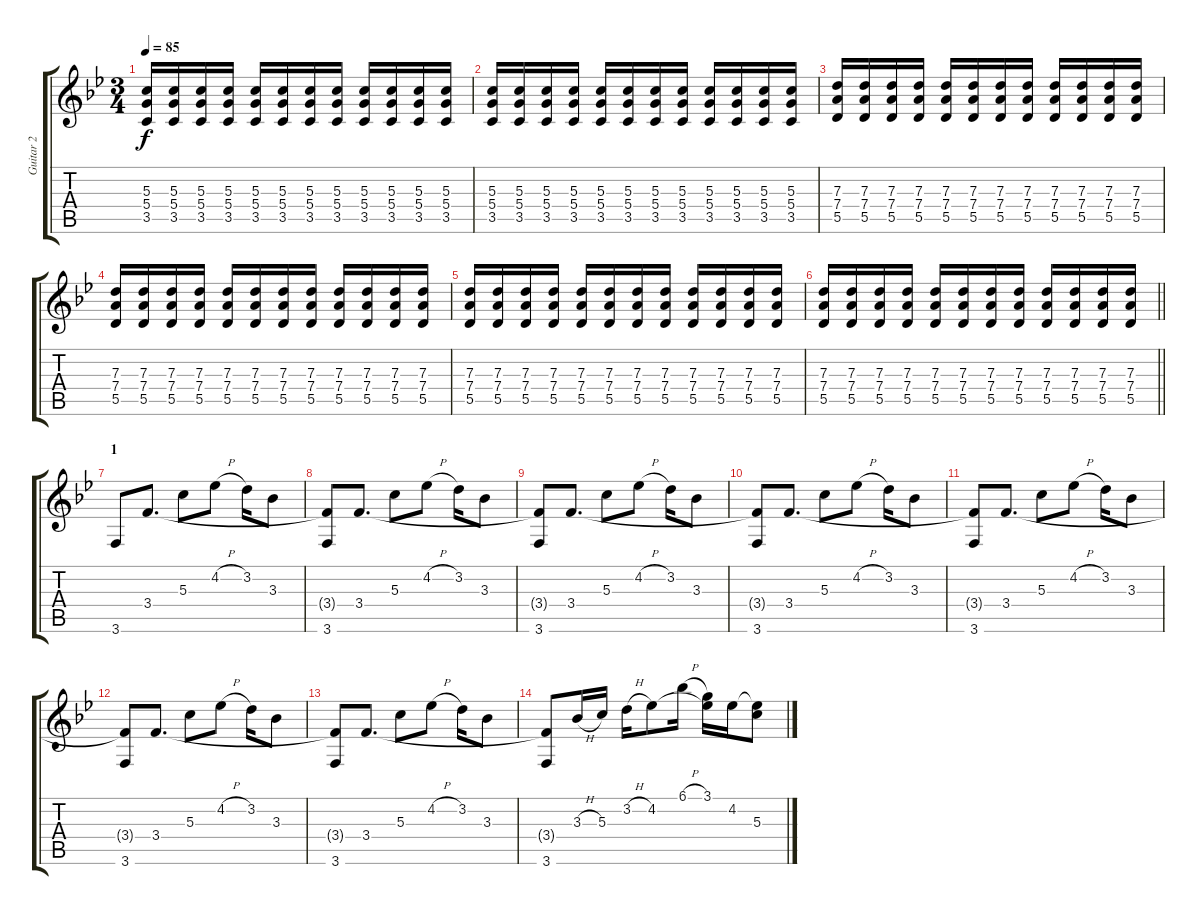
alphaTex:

\track ("Guitar 2" "Guitar 2") {instrument overdrivenguitar}
\staff {score tabs}
\tuning (E4 B3 G3 D3 A2 D2) {hide}
\ts (3 4)
\tempo 85
\clef g2
\ks bb
(5.3 5.4 3.5).16{dy f} (5.3 5.4 3.5).16 (5.3 5.4 3.5).16 (5.3 5.4 3.5).16 (5.3 5.4 3.5).16 (5.3 5.4 3.5).16 (5.3 5.4 3.5).16 (5.3 5.4 3.5).16 (5.3 5.4 3.5).16 (5.3 5.4 3.5).16 (5.3 5.4 3.5).16 (5.3 5.4 3.5).16 |
(5.3 5.4 3.5).16 (5.3 5.4 3.5).16 (5.3 5.4 3.5).16 (5.3 5.4 3.5).16 (5.3 5.4 3.5).16 (5.3 5.4 3.5).16 (5.3 5.4 3.5).16 (5.3 5.4 3.5).16 (5.3 5.4 3.5).16 (5.3 5.4 3.5).16 (5.3 5.4 3.5).16 (5.3 5.4 3.5).16 |
(7.3 7.4 5.5).16{instrument overdrivenguitar} (7.3 7.4 5.5).16 (7.3 7.4 5.5).16 (7.3 7.4 5.5).16 (7.3 7.4 5.5).16 (7.3 7.4 5.5).16 (7.3 7.4 5.5).16 (7.3 7.4 5.5).16 (7.3 7.4 5.5).16 (7.3 7.4 5.5).16 (7.3 7.4 5.5).16 (7.3 7.4 5.5).16 |
(7.3 7.4 5.5).16 (7.3 7.4 5.5).16 (7.3 7.4 5.5).16 (7.3 7.4 5.5).16 (7.3 7.4 5.5).16 (7.3 7.4 5.5).16 (7.3 7.4 5.5).16 (7.3 7.4 5.5).16 (7.3 7.4 5.5).16 (7.3 7.4 5.5).16 (7.3 7.4 5.5).16 (7.3 7.4 5.5).16 |
(7.3 7.4 5.5).16 (7.3 7.4 5.5).16 (7.3 7.4 5.5).16 (7.3 7.4 5.5).16 (7.3 7.4 5.5).16 (7.3 7.4 5.5).16 (7.3 7.4 5.5).16 (7.3 7.4 5.5).16 (7.3 7.4 5.5).16 (7.3 7.4 5.5).16 (7.3 7.4 5.5).16 (7.3 7.4 5.5).16 |
\barLineRight lightlight
(7.3 7.4 5.5).16 (7.3 7.4 5.5).16 (7.3 7.4 5.5).16 (7.3 7.4 5.5).16 (7.3 7.4 5.5).16 (7.3 7.4 5.5).16 (7.3 7.4 5.5).16 (7.3 7.4 5.5).16 (7.3 7.4 5.5).16 (7.3 7.4 5.5).16 (7.3 7.4 5.5).16 (7.3 7.4 5.5).16 |
\section ("" "1")
3.6.8{volume 8} 3.4.8{d} 5.3.8 4.2{h}.8 3.2.16 3.3.8 |
(3.4{t} 3.6).8 3.4.8{d} 5.3.8 4.2{h}.8 3.2.16 3.3.8 |
(3.4{t} 3.6).8 3.4.8{d} 5.3.8 4.2{h}.8 3.2.16 3.3.8 |
(3.4{t} 3.6).8 3.4.8{d} 5.3.8 4.2{h}.8 3.2.16 3.3.8 |
(3.4{t} 3.6).8 3.4.8{d} 5.3.8 4.2{h}.8 3.2.16 3.3.8 |
(3.4{t} 3.6).8 3.4.8{d} 5.3.8 4.2{h}.8 3.2.16 3.3.8 |
(3.4{t} 3.6).8 3.4.8{d} 5.3.8 4.2{h}.8 3.2.16 3.3.8 |
(3.4{t} 3.6).8 3.3{h}.16 5.3.16 3.2{h}.16 4.2.8 6.1{h}.16 (3.1 4.2{t}).16 4.2.16 (4.2{t} 5.3).8
